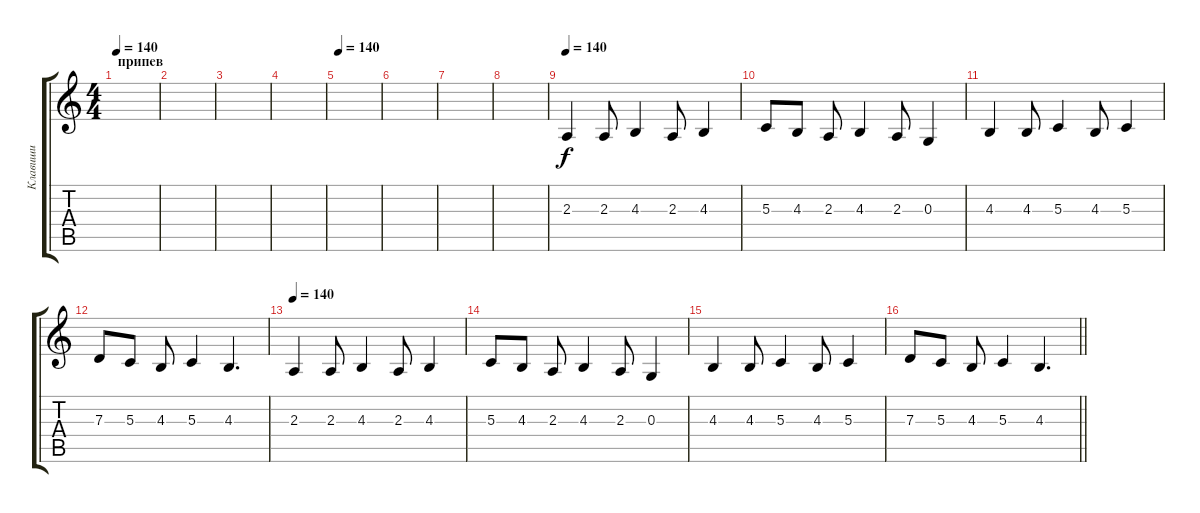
\track ("Клавиши" "Клавиши") {instrument stringensemble1}
\staff {score tabs}
\tuning (E4 B3 G3 D3 A2 E2) {hide}
\ts (4 4)
\section ("" "припев")
\tempo 140
\clef g2
\ks c
|
|
|
|
\tempo 140
|
|
|
|
\tempo 140
2.3.4 2.3.8 4.3.4 2.3.8 4.3.4 |
5.3.8 4.3.8 2.3.8 4.3.4 2.3.8 0.3.4 |
4.3.4 4.3.8 5.3.4 4.3.8 5.3.4 |
7.3.8 5.3.8 4.3.8 5.3.4 4.3.4{d} |
\tempo 140
2.3.4 2.3.8 4.3.4 2.3.8 4.3.4 |
5.3.8 4.3.8 2.3.8 4.3.4 2.3.8 0.3.4 |
4.3.4 4.3.8 5.3.4 4.3.8 5.3.4 |
\barLineRight lightlight
7.3.8 5.3.8 4.3.8 5.3.4 4.3.4{d}
